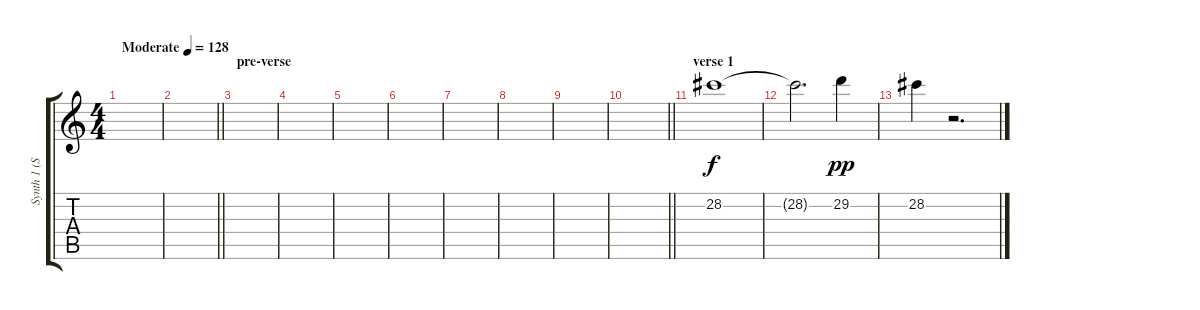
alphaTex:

\track ("Synth 1 (Semple)" "Synth 1 (S") {instrument stringensemble1}
\staff {score tabs}
\tuning (D4 A3 F3 C3 G2 C2) {hide}
\ts (4 4)
\tempo (128 "Moderate")
\clef g2
\ks c
|
\barLineRight lightlight
|
\section ("" "pre-verse")
|
|
|
|
|
|
|
\barLineRight lightlight
|
\section ("" "verse 1")
28.2.1 |
28.2{t}.2{d dy f} 29.2.4{dy pp} |
28.2.4 r.2{d}
